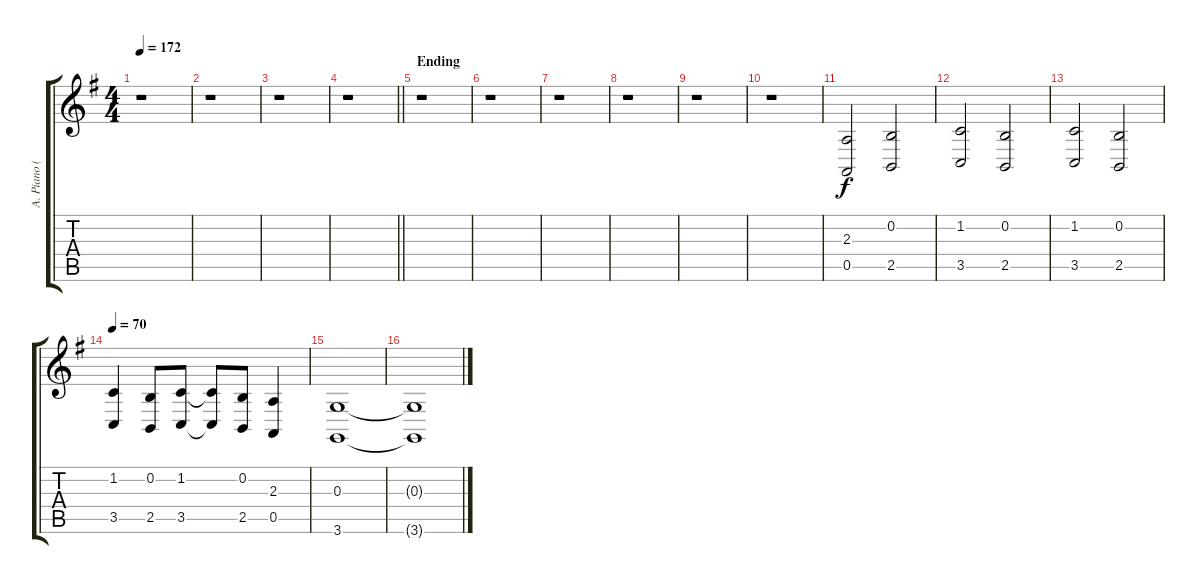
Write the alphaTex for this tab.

\track ("A. Piano (Right Hand)" "A. Piano (") {instrument acousticgrandpiano}
\staff {score tabs}
\tuning (E4 B3 G3 D3 A2 E2) {hide}
\ts (4 4)
\tempo 172
\clef g2
\ks g
r.1{dy f} |
r.1 |
r.1 |
\barLineRight lightlight
r.1 |
\section ("" "Ending")
r.1 |
r.1 |
r.1 |
r.1 |
r.1 |
r.1 |
(2.3 0.5).2 (0.2 2.5).2 |
(1.2 3.5).2 (0.2 2.5).2 |
(1.2 3.5).2 (0.2 2.5).2 |
\tempo 70
(1.2 3.5).4 (0.2 2.5).8 (1.2 3.5).8 (1.2{t} 3.5{t}).8 (0.2 2.5).8 (2.3 0.5).4 |
(0.3 3.6).1 |
(0.3{t} 3.6{t}).1
